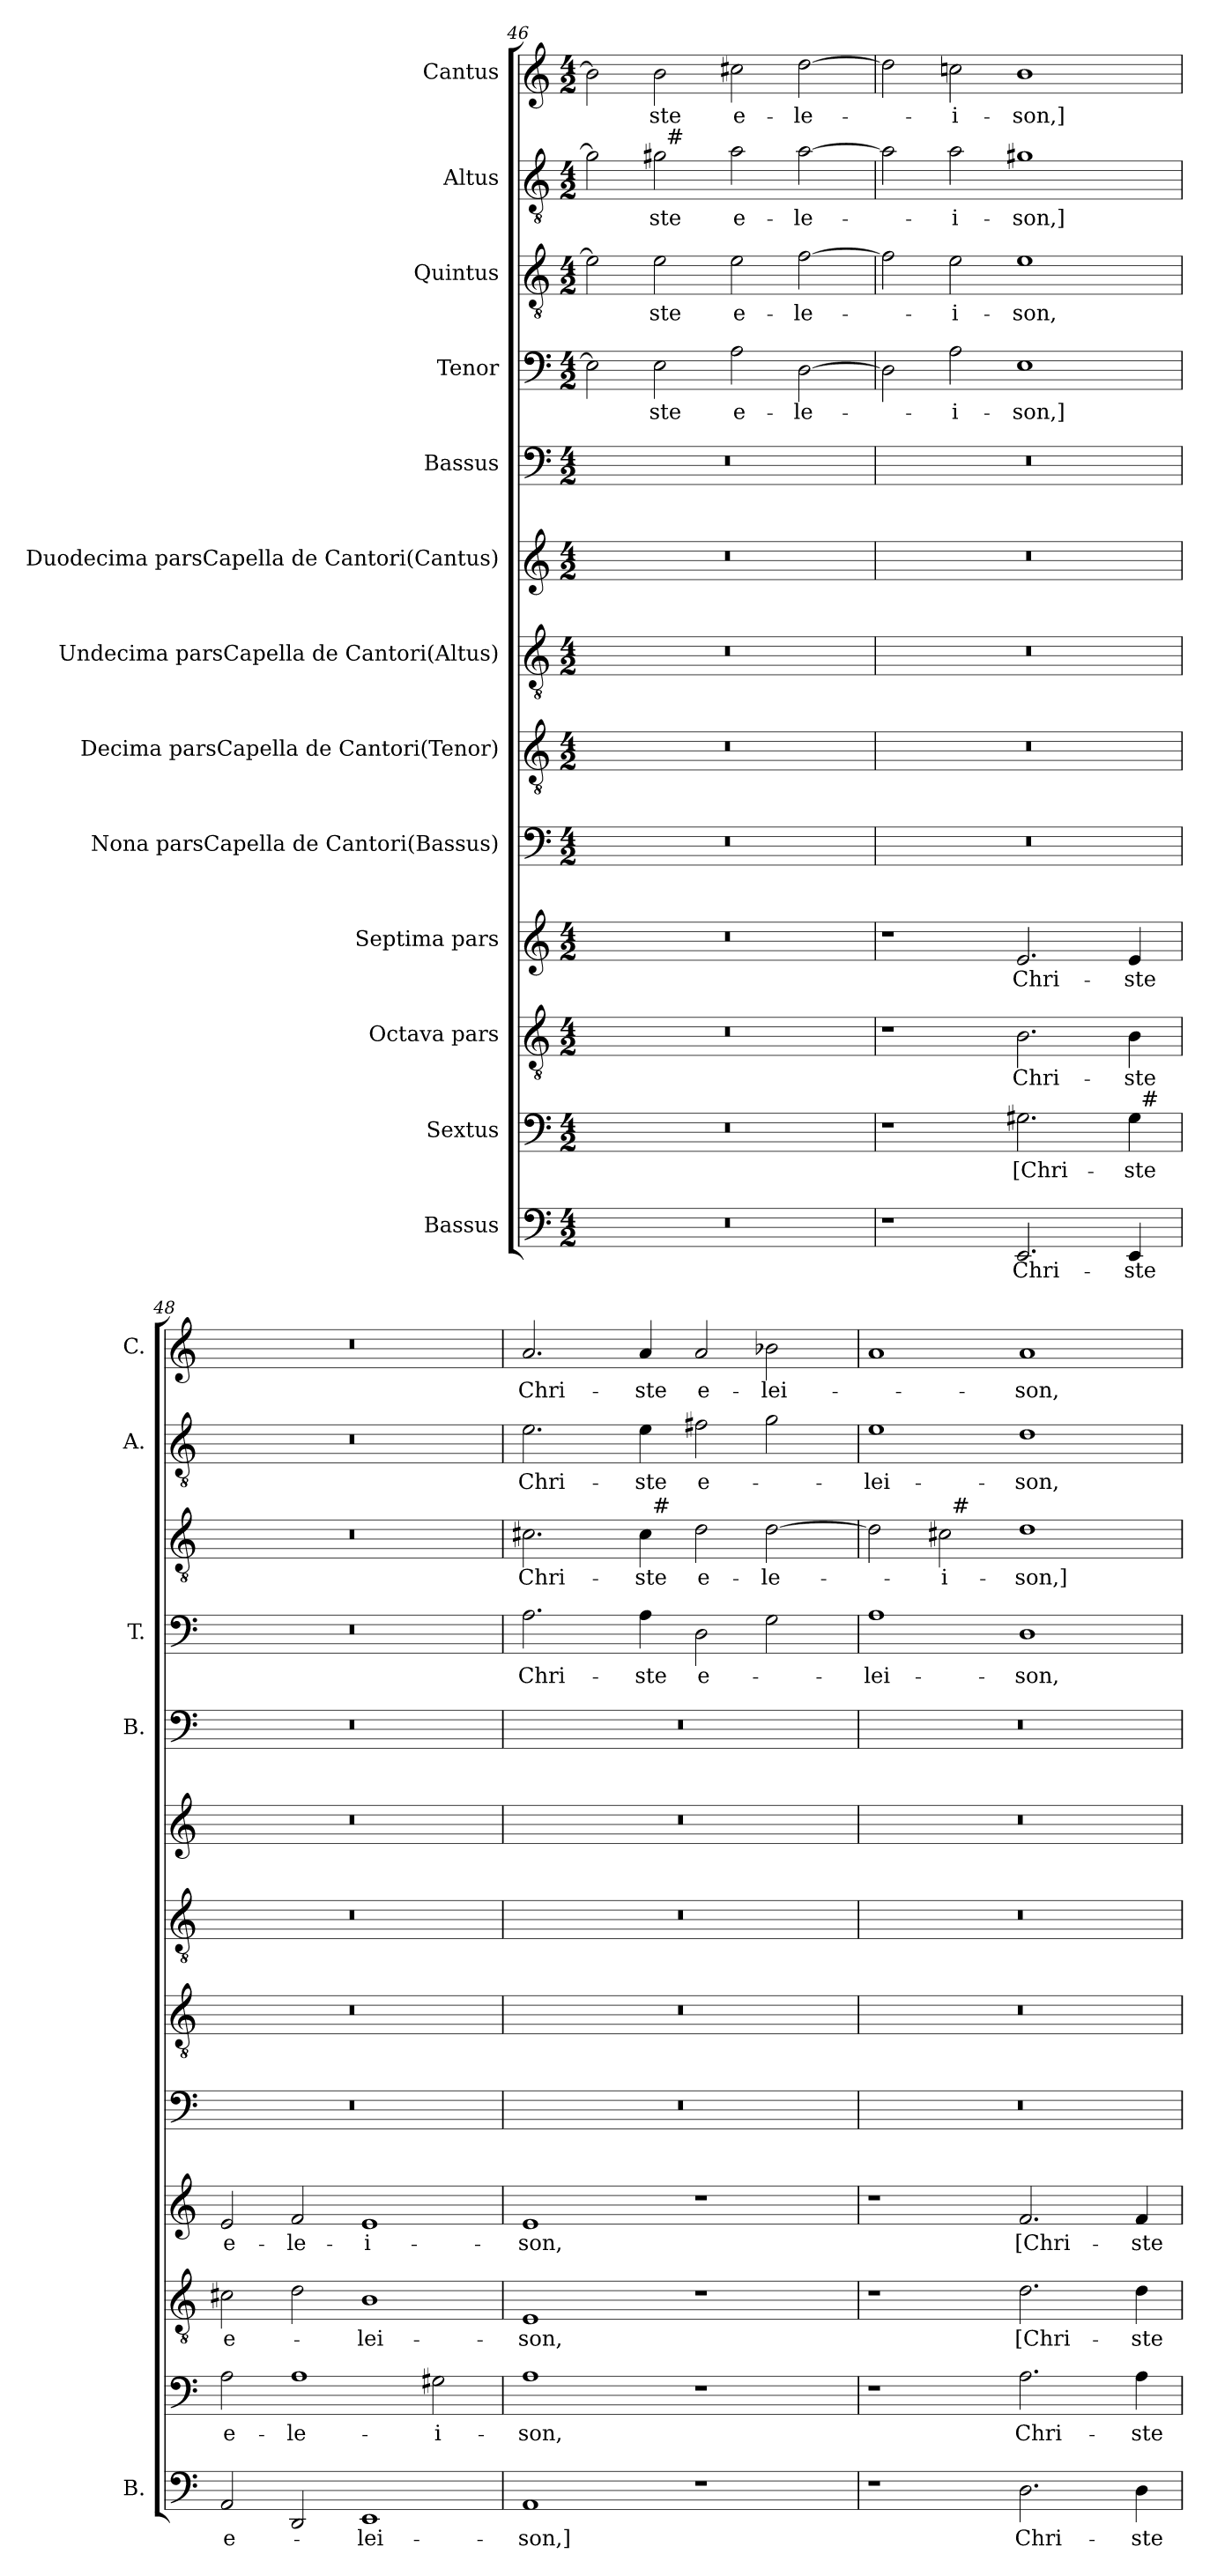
**kern	**text	**kern	**text	**kern	**text	**kern	**text	**kern	**kern	**kern	**kern	**kern	**kern	**text	**kern	**text	**kern	**text	**kern	**text
*part13	*part13	*part12	*part12	*part11	*part11	*part10	*part10	*part9	*part8	*part7	*part6	*part5	*part4	*part4	*part3	*part3	*part2	*part2	*part1	*part1
*staff13	*staff13	*staff12	*staff12	*staff11	*staff11	*staff10	*staff10	*staff9	*staff8	*staff7	*staff6	*staff5	*staff4	*staff4	*staff3	*staff3	*staff2	*staff2	*staff1	*staff1
*I"Bassus	*	*I"Sextus	*	*I"Octava pars	*	*I"Septima pars	*	*I"Nona parsCapella de Cantori(Bassus)	*I"Decima parsCapella de Cantori(Tenor)	*I"Undecima parsCapella de Cantori(Altus)	*I"Duodecima parsCapella de Cantori(Cantus)	*I"Bassus	*I"Tenor	*	*I"Quintus	*	*I"Altus	*	*I"Cantus	*
*I'B.	*	*	*	*	*	*	*	*	*	*	*	*I'B.	*I'T.	*	*	*	*I'A.	*	*I'C.	*
*clefF4	*	*clefF4	*	*clefGv2	*	*clefG2	*	*clefF4	*clefGv2	*clefGv2	*clefG2	*clefF4	*clefF4	*	*clefGv2	*	*clefGv2	*	*clefG2	*
*	*	*	*	*ITrd7c12	*	*	*	*	*ITrd7c12	*ITrd7c12	*	*	*	*	*ITrd7c12	*	*ITrd7c12	*	*	*
*k[]	*	*k[]	*	*k[]	*	*k[]	*	*k[]	*k[]	*k[]	*k[]	*k[]	*k[]	*	*k[]	*	*k[]	*	*k[]	*
*a:	*	*a:	*	*a:	*	*a:	*	*a:	*a:	*a:	*a:	*a:	*a:	*	*a:	*	*a:	*	*a:	*
*M4/2	*	*M4/2	*	*M4/2	*	*M4/2	*	*M4/2	*M4/2	*M4/2	*M4/2	*M4/2	*M4/2	*	*M4/2	*	*M4/2	*	*M4/2	*
=46	=46	=46	=46	=46	=46	=46	=46	=46	=46	=46	=46	=46	=46	=46	=46	=46	=46	=46	=46	=46
!LO:N:vis=1	!	!LO:N:vis=1	!	!LO:N:vis=1	!	!LO:N:vis=1	!	!LO:N:vis=1	!LO:N:vis=1	!LO:N:vis=1	!LO:N:vis=1	!LO:N:vis=1	!	!	!	!	!	!	!	!
*	*	*	*	*	*	*	*	*	*	*	*	*	*	*	*	*	*^	*	*	*
0r	.	0r	.	0r	.	0r	.	0r	0r	0r	0r	0r	2E\]	.	2E\]	.	2G#\]	2ryy	.	2b\]	.
!	!	!	!	!	!	!	!	!	!	!	!	!	!	!LO:LY:b	!	!LO:LY:b	!	!	!LO:LY:b	!	!LO:LY:b
.	.	.	.	.	.	.	.	.	.	.	.	.	2E\	-ste	2E\	-ste	2G#\	32ryy	-ste	2b\	-ste
!	!	!	!	!	!	!	!	!	!	!	!	!	!	!	!	!	!	!LO:TX:a:t=#	!	!	!
.	.	.	.	.	.	.	.	.	.	.	.	.	.	.	.	.	.	1ryy	.	.	.
!	!	!	!	!	!	!	!	!	!	!	!	!	!	!LO:LY:b	!	!LO:LY:b	!	!	!LO:LY:b	!	!LO:LY:b
.	.	.	.	.	.	.	.	.	.	.	.	.	2A\	e-	2E\	e-	2A\	.	e-	2cc#X\	e-
!	!	!	!	!	!	!	!	!	!	!	!	!	!	!LO:LY:b	!	!LO:LY:b	!	!	!LO:LY:b	!	!LO:LY:b
.	.	.	.	.	.	.	.	.	.	.	.	.	[>2D\	-le-	[>2F\	-le-	[>2A\	.	-le-	[>2dd\	-le-
.	.	.	.	.	.	.	.	.	.	.	.	.	.	.	.	.	.	4...ryy	.	.	.
=47	=47	=47	=47	=47	=47	=47	=47	=47	=47	=47	=47	=47	=47	=47	=47	=47	=47	=47	=47	=47	=47
!	!	!	!	!	!	!	!	!LO:N:vis=1	!LO:N:vis=1	!LO:N:vis=1	!LO:N:vis=1	!LO:N:vis=1	!	!	!	!	!	!	!	!	!
*	*	*^	*	*	*	*	*	*	*	*	*	*	*	*	*	*	*v	*v	*	*	*
1r	.	1r	1ryy	.	1r	.	1r	.	0r	0r	0r	0r	0r	2D\]	.	2F\]	.	2A\]	.	2dd\]	.
!	!	!	!	!	!	!	!	!	!	!	!	!	!	!	!LO:LY:b	!	!LO:LY:b	!	!LO:LY:b	!	!LO:LY:b
.	.	.	.	.	.	.	.	.	.	.	.	.	.	2A\	-i-	2E\	-i-	2A\	-i-	2ccn\	-i-
!	!LO:LY:b	!	!	!LO:LY:b	!	!LO:LY:b	!	!LO:LY:b	!	!	!	!	!	!	!LO:LY:b	!	!LO:LY:b	!	!LO:LY:b	!	!LO:LY:b
2.EE/	Chri-	2.G#X\	2ryy	[Chri-	2.BB\	Chri-	2.e/	Chri-	.	.	.	.	.	1E	-son,]	1E	-son,	1G#X	-son,]	1b	-son,]
.	.	.	4ryy	.	.	.	.	.	.	.	.	.	.	.	.	.	.	.	.	.	.
!	!LO:LY:b	!	!	!LO:LY:b	!	!LO:LY:b	!	!LO:LY:b	!	!	!	!	!	!	!	!	!	!	!	!	!
4EE/	-ste	4G#\	32ryy	-ste	4BB\	-ste	4e/	-ste	.	.	.	.	.	.	.	.	.	.	.	.	.
!	!	!	!LO:TX:a:t=#	!	!	!	!	!	!	!	!	!	!	!	!	!	!	!	!	!	!
.	.	.	8..ryy	.	.	.	.	.	.	.	.	.	.	.	.	.	.	.	.	.	.
!!LO:LB:g=z
=48	=48	=48	=48	=48	=48	=48	=48	=48	=48	=48	=48	=48	=48	=48	=48	=48	=48	=48	=48	=48	=48
!	!LO:LY:b	!	!	!LO:LY:b	!	!LO:LY:b	!	!LO:LY:b	!LO:N:vis=1	!LO:N:vis=1	!LO:N:vis=1	!LO:N:vis=1	!LO:N:vis=1	!LO:N:vis=1	!	!LO:N:vis=1	!	!LO:N:vis=1	!	!LO:N:vis=1	!
*	*	*v	*v	*	*	*	*	*	*	*	*	*	*	*	*	*	*	*	*	*	*
2AA/	e-	2A\	e-	2C#X\	e-	2e/	e-	0r	0r	0r	0r	0r	0r	.	0r	.	0r	.	0r	.
!	!	!	!LO:LY:b	!	!	!	!LO:LY:b	!	!	!	!	!	!	!	!	!	!	!	!	!
2DD/	.	1A	-le-	2D\	.	2f/	-le-	.	.	.	.	.	.	.	.	.	.	.	.	.
!	!LO:LY:b	!	!	!	!LO:LY:b	!	!LO:LY:b	!	!	!	!	!	!	!	!	!	!	!	!	!
1EE	-lei-	.	.	1BB	-lei-	1e	-i-	.	.	.	.	.	.	.	.	.	.	.	.	.
!	!	!	!LO:LY:b	!	!	!	!	!	!	!	!	!	!	!	!	!	!	!	!	!
.	.	2G#X\	-i-	.	.	.	.	.	.	.	.	.	.	.	.	.	.	.	.	.
=49	=49	=49	=49	=49	=49	=49	=49	=49	=49	=49	=49	=49	=49	=49	=49	=49	=49	=49	=49	=49
!	!LO:LY:b	!	!LO:LY:b	!	!LO:LY:b	!	!LO:LY:b	!LO:N:vis=1	!LO:N:vis=1	!LO:N:vis=1	!LO:N:vis=1	!LO:N:vis=1	!	!LO:LY:b	!	!LO:LY:b	!	!LO:LY:b	!	!LO:LY:b
*	*	*	*	*	*	*	*	*	*	*	*	*	*	*	*^	*	*	*	*	*
1AA	-son,]	1A	-son,	1EE	-son,	1e	-son,	0r	0r	0r	0r	0r	2.A\	Chri-	2.C#X\	2ryy	Chri-	2.E\	Chri-	2.a/	Chri-
.	.	.	.	.	.	.	.	.	.	.	.	.	.	.	.	4ryy	.	.	.	.	.
!	!	!	!	!	!	!	!	!	!	!	!	!	!	!LO:LY:b	!	!	!LO:LY:b	!	!LO:LY:b	!	!LO:LY:b
.	.	.	.	.	.	.	.	.	.	.	.	.	4A\	-ste	4C#\	32ryy	-ste	4E\	-ste	4a/	-ste
!	!	!	!	!	!	!	!	!	!	!	!	!	!	!	!	!LO:TX:a:t=#	!	!	!	!	!
.	.	.	.	.	.	.	.	.	.	.	.	.	.	.	.	1ryy	.	.	.	.	.
!	!	!	!	!	!	!	!	!	!	!	!	!	!	!LO:LY:b	!	!	!LO:LY:b	!	!LO:LY:b	!	!LO:LY:b
1r	.	1r	.	1r	.	1r	.	.	.	.	.	.	2D\	e-	2D\	.	e-	2F#X\	e-	2a/	e-
!	!	!	!	!	!	!	!	!	!	!	!	!	!	!	!	!	!LO:LY:b	!	!	!	!LO:LY:b
.	.	.	.	.	.	.	.	.	.	.	.	.	2G\	.	[>2D\	.	-le-	2G\	.	2b-X\	-lei-
.	.	.	.	.	.	.	.	.	.	.	.	.	.	.	.	8..ryy	.	.	.	.	.
=50	=50	=50	=50	=50	=50	=50	=50	=50	=50	=50	=50	=50	=50	=50	=50	=50	=50	=50	=50	=50	=50
!	!	!	!	!	!	!	!	!LO:N:vis=1	!LO:N:vis=1	!LO:N:vis=1	!LO:N:vis=1	!LO:N:vis=1	!	!LO:LY:b	!	!	!	!	!LO:LY:b	!	!
1r	.	1r	.	1r	.	1r	.	0r	0r	0r	0r	0r	1A	-lei-	2D\]	2ryy	.	1E	-lei-	1a	.
!	!	!	!	!	!	!	!	!	!	!	!	!	!	!	!	!	!LO:LY:b	!	!	!	!
.	.	.	.	.	.	.	.	.	.	.	.	.	.	.	2C#\	32ryy	-i-	.	.	.	.
!	!	!	!	!	!	!	!	!	!	!	!	!	!	!	!	!LO:TX:a:t=#	!	!	!	!	!
.	.	.	.	.	.	.	.	.	.	.	.	.	.	.	.	1ryy	.	.	.	.	.
!	!LO:LY:b	!	!LO:LY:b	!	!LO:LY:b	!	!LO:LY:b	!	!	!	!	!	!	!LO:LY:b	!	!	!LO:LY:b	!	!LO:LY:b	!	!LO:LY:b
2.D\	Chri-	2.A\	Chri-	2.D\	[Chri-	2.f/	[Chri-	.	.	.	.	.	1D	-son,	1D	.	-son,]	1D	-son,	1a	-son,
.	.	.	.	.	.	.	.	.	.	.	.	.	.	.	.	4...ryy	.	.	.	.	.
!	!LO:LY:b	!	!LO:LY:b	!	!LO:LY:b	!	!LO:LY:b	!	!	!	!	!	!	!	!	!	!	!	!	!	!
4D\	-ste	4A\	-ste	4D\	-ste	4f/	-ste	.	.	.	.	.	.	.	.	.	.	.	.	.	.
*	*	*	*	*	*	*	*	*	*	*	*	*	*	*	*v	*v	*	*	*	*	*
=	=	=	=	=	=	=	=	=	=	=	=	=	=	=	=	=	=	=	=	=
*-	*-	*-	*-	*-	*-	*-	*-	*-	*-	*-	*-	*-	*-	*-	*-	*-	*-	*-	*-	*-
